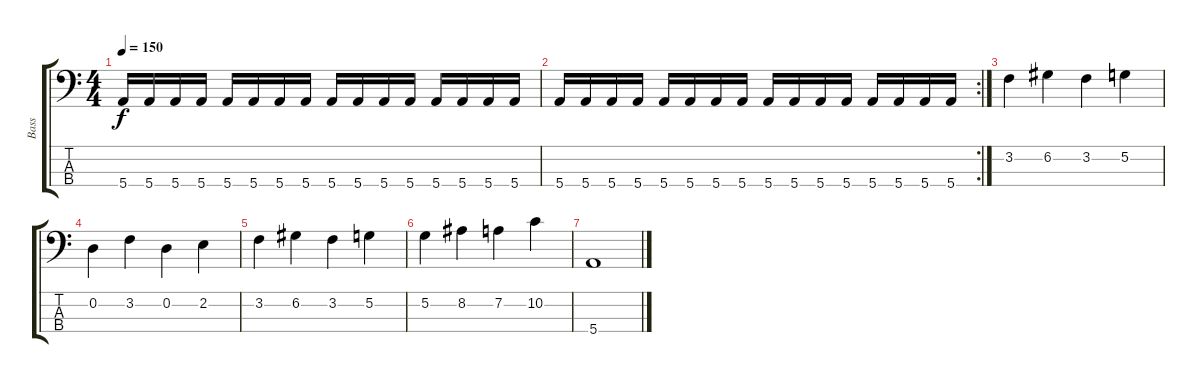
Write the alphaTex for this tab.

\track ("Bass" "Bass") {instrument electricbassfinger}
\staff {score tabs}
\tuning (G2 D2 A1 E1) {hide}
\ts (4 4)
\tempo 150
\clef f4
\ks c
5.4.16{dy f} 5.4.16 5.4.16 5.4.16 5.4.16 5.4.16 5.4.16 5.4.16 5.4.16 5.4.16 5.4.16 5.4.16 5.4.16 5.4.16 5.4.16 5.4.16 |
\rc 2
5.4.16 5.4.16 5.4.16 5.4.16 5.4.16 5.4.16 5.4.16 5.4.16 5.4.16 5.4.16 5.4.16 5.4.16 5.4.16 5.4.16 5.4.16 5.4.16 |
3.2.4 6.2.4 3.2.4 5.2.4 |
0.2.4 3.2.4 0.2.4 2.2.4 |
3.2.4 6.2.4 3.2.4 5.2.4 |
5.2.4 8.2.4 7.2.4 10.2.4 |
5.4.1
